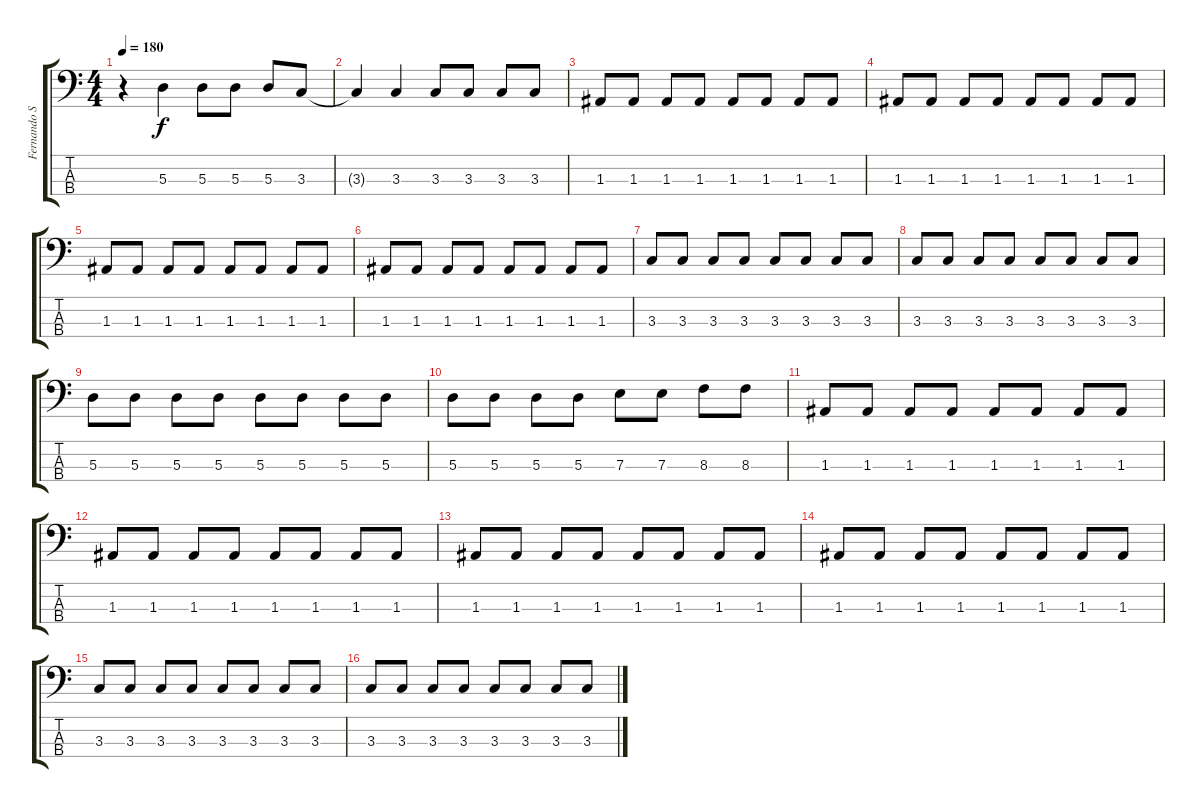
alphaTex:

\track ("Fernando Sanches" "Fernando S") {instrument electricbasspick}
\staff {score tabs}
\tuning (G2 D2 A1 E1) {hide}
\ts (4 4)
\tempo 180
\clef f4
\ks c
r.4{dy f} 5.3.4 5.3.8 5.3.8 5.3.8 3.3.8 |
3.3{t}.4 3.3.4 3.3.8 3.3.8 3.3.8 3.3.8 |
1.3.8 1.3.8 1.3.8 1.3.8 1.3.8 1.3.8 1.3.8 1.3.8 |
1.3.8 1.3.8 1.3.8 1.3.8 1.3.8 1.3.8 1.3.8 1.3.8 |
1.3.8 1.3.8 1.3.8 1.3.8 1.3.8 1.3.8 1.3.8 1.3.8 |
1.3.8 1.3.8 1.3.8 1.3.8 1.3.8 1.3.8 1.3.8 1.3.8 |
3.3.8 3.3.8 3.3.8 3.3.8 3.3.8 3.3.8 3.3.8 3.3.8 |
3.3.8 3.3.8 3.3.8 3.3.8 3.3.8 3.3.8 3.3.8 3.3.8 |
5.3.8 5.3.8 5.3.8 5.3.8 5.3.8 5.3.8 5.3.8 5.3.8 |
5.3.8 5.3.8 5.3.8 5.3.8 7.3.8 7.3.8 8.3.8 8.3.8 |
1.3.8 1.3.8 1.3.8 1.3.8 1.3.8 1.3.8 1.3.8 1.3.8 |
1.3.8 1.3.8 1.3.8 1.3.8 1.3.8 1.3.8 1.3.8 1.3.8 |
1.3.8 1.3.8 1.3.8 1.3.8 1.3.8 1.3.8 1.3.8 1.3.8 |
1.3.8 1.3.8 1.3.8 1.3.8 1.3.8 1.3.8 1.3.8 1.3.8 |
3.3.8 3.3.8 3.3.8 3.3.8 3.3.8 3.3.8 3.3.8 3.3.8 |
3.3.8 3.3.8 3.3.8 3.3.8 3.3.8 3.3.8 3.3.8 3.3.8
